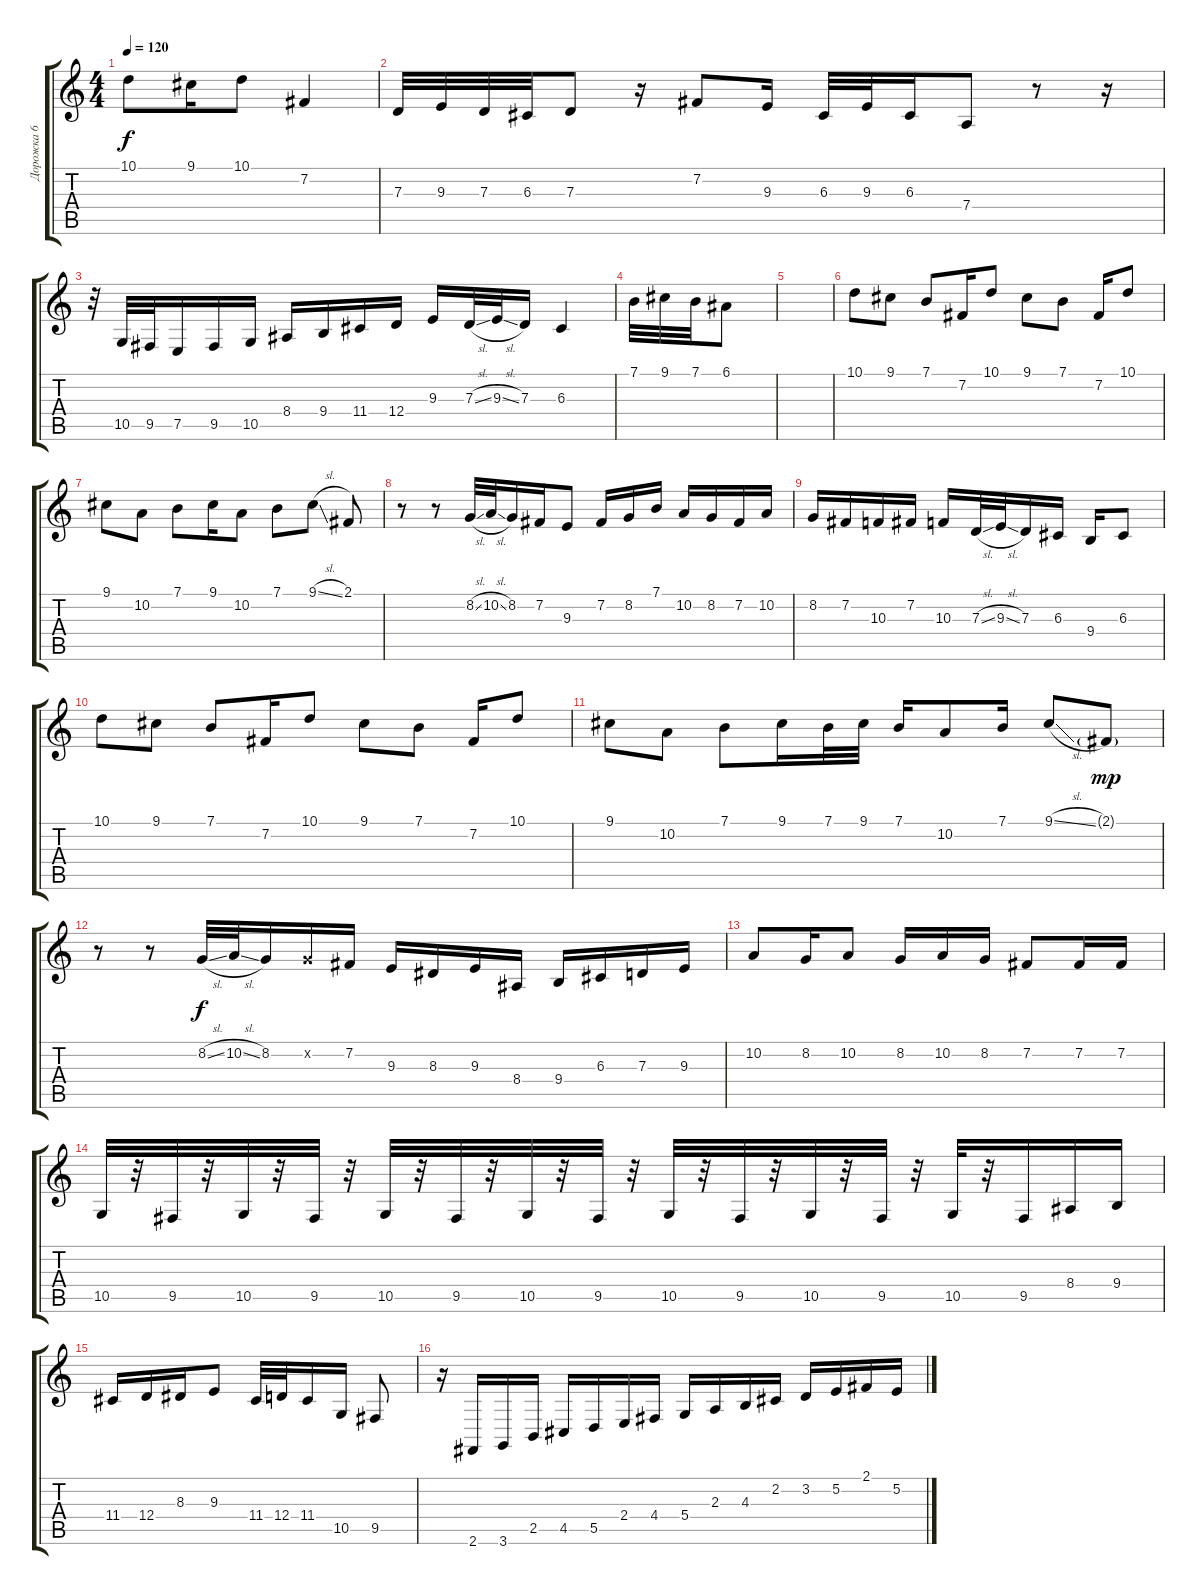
\track ("Дорожка 6" "Дорожка 6") {instrument pad8sweep}
\staff {score tabs}
\tuning (E4 B3 G3 D3 A2 E2) {hide}
\ts (4 4)
\tempo 120
\clef g2
\ks c
10.1.8{dy f} 9.1.16 10.1.8 7.2.4 |
7.3.32 9.3.32 7.3.32 6.3.32 7.3.8 r.16 7.2.8 9.3.16 6.3.32 9.3.32 6.3.16 7.4.8 r.8 r.16 |
r.32 10.5.32 9.5.32 7.5.16 9.5.16 10.5.16 8.4.16 9.4.16 11.4.16 12.4.16 9.3.16 7.3{sl}.32 9.3{sl}.32 7.3.16 6.3.4 |
7.1.32 9.1.32 7.1.32 6.1.8 |
|
10.1.8 9.1.8 7.1.8 7.2.16 10.1.8 9.1.8 7.1.8 7.2.16 10.1.8 |
9.1.8 10.2.8 7.1.8 9.1.16 10.2.8 7.1.8 9.1{sl}.8 2.1.8 |
r.8 r.8 8.2{sl}.32 10.2{sl}.32 8.2.16 7.2.16 9.3.8 7.2.16 8.2.16 7.1.16 10.2.16 8.2.16 7.2.16 10.2.16 |
8.2.16 7.2.16 10.3.16 7.2.16 10.3.16 7.3{sl}.32 9.3{sl}.32 7.3.16 6.3.16 9.4.16 6.3.8 |
10.1.8 9.1.8 7.1.8 7.2.16 10.1.8 9.1.8 7.1.8 7.2.16 10.1.8 |
9.1.8 10.2.8 7.1.8 9.1.16 7.1.32 9.1.32 7.1.16 10.2.8 7.1.16 9.1{sl}.8 2.1{g}.8{dy mp} |
r.8 r.8 8.2{sl}.32{dy f} 10.2{sl}.32 8.2.16 8.2{x}.16 7.2.16 9.3.16 8.3.16 9.3.16 8.4.16 9.4.16 6.3.16 7.3.16 9.3.16 |
10.2.8 8.2.16 10.2.8 8.2.16 10.2.16 8.2.16 7.2.8 7.2.16 7.2.16 |
10.5.32 r.32 9.5.32 r.32 10.5.32 r.32 9.5.32 r.32 10.5.32 r.32 9.5.32 r.32 10.5.32 r.32 9.5.32 r.32 10.5.32 r.32 9.5.32 r.32 10.5.32 r.32 9.5.32 r.32 10.5.32 r.32 9.5.16 8.4.16 9.4.16 |
11.4.16 12.4.16 8.3.16 9.3.8 11.4.32 12.4.32 11.4.16 10.5.16 9.5.8 |
r.16 2.6.16 3.6.16 2.5.16 4.5.16 5.5.16 2.4.16 4.4.16 5.4.16 2.3.16 4.3.16 2.2.16 3.2.16 5.2.16 2.1.16 5.2.16
